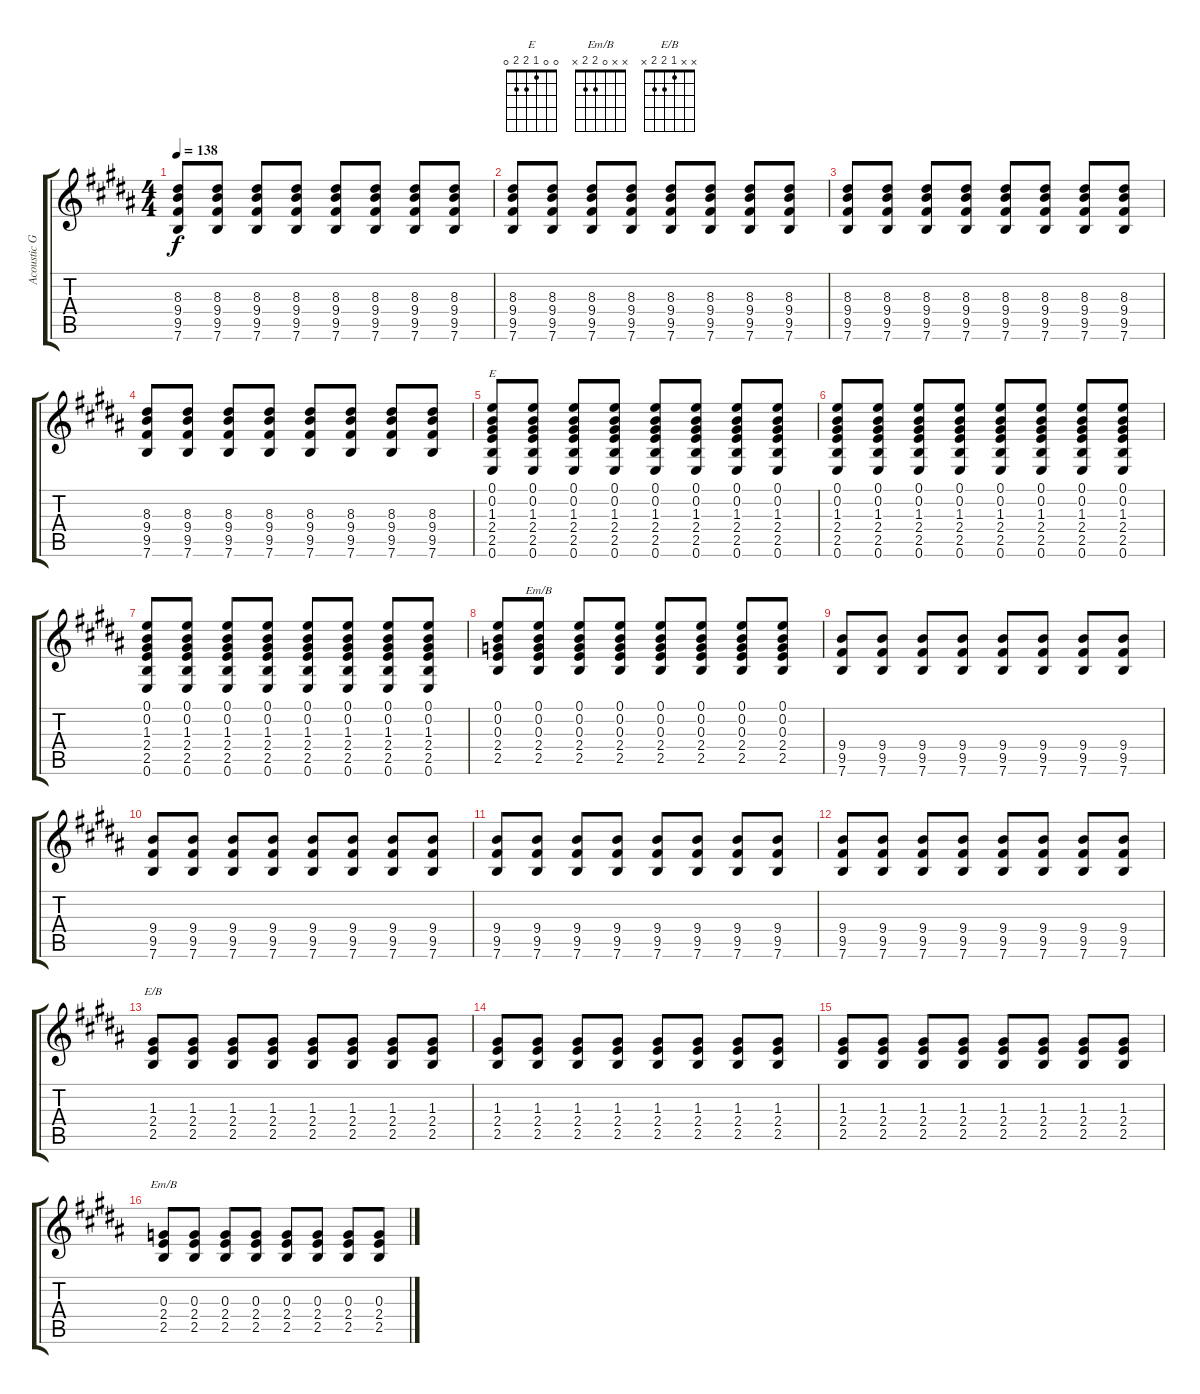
\track ("Acoustic Guitar 2" "Acoustic G") {instrument acousticguitarsteel}
\staff {score tabs}
\tuning (E4 B3 G3 D3 A2 E2) {hide}
\chord ("E" 0 0 1 2 2 0)
\chord ("Em/B" 0 0 0 2 2 x)
\chord ("E/B" x x 1 2 2 x)
\chord ("Em/B" x x 0 2 2 x)
\ts (4 4)
\tempo 138
\clef g2
\ks b
(8.3 9.4 9.5 7.6).8{dy f} (8.3 9.4 9.5 7.6).8 (8.3 9.4 9.5 7.6).8 (8.3 9.4 9.5 7.6).8 (8.3 9.4 9.5 7.6).8 (8.3 9.4 9.5 7.6).8 (8.3 9.4 9.5 7.6).8 (8.3 9.4 9.5 7.6).8 |
(8.3 9.4 9.5 7.6).8 (8.3 9.4 9.5 7.6).8 (8.3 9.4 9.5 7.6).8 (8.3 9.4 9.5 7.6).8 (8.3 9.4 9.5 7.6).8 (8.3 9.4 9.5 7.6).8 (8.3 9.4 9.5 7.6).8 (8.3 9.4 9.5 7.6).8 |
(8.3 9.4 9.5 7.6).8 (8.3 9.4 9.5 7.6).8 (8.3 9.4 9.5 7.6).8 (8.3 9.4 9.5 7.6).8 (8.3 9.4 9.5 7.6).8 (8.3 9.4 9.5 7.6).8 (8.3 9.4 9.5 7.6).8 (8.3 9.4 9.5 7.6).8 |
(8.3 9.4 9.5 7.6).8 (8.3 9.4 9.5 7.6).8 (8.3 9.4 9.5 7.6).8 (8.3 9.4 9.5 7.6).8 (8.3 9.4 9.5 7.6).8 (8.3 9.4 9.5 7.6).8 (8.3 9.4 9.5 7.6).8 (8.3 9.4 9.5 7.6).8 |
(0.1 0.2 1.3 2.4 2.5 0.6).8{ch "E"} (0.1 0.2 1.3 2.4 2.5 0.6).8 (0.1 0.2 1.3 2.4 2.5 0.6).8 (0.1 0.2 1.3 2.4 2.5 0.6).8 (0.1 0.2 1.3 2.4 2.5 0.6).8 (0.1 0.2 1.3 2.4 2.5 0.6).8 (0.1 0.2 1.3 2.4 2.5 0.6).8 (0.1 0.2 1.3 2.4 2.5 0.6).8 |
(0.1 0.2 1.3 2.4 2.5 0.6).8 (0.1 0.2 1.3 2.4 2.5 0.6).8 (0.1 0.2 1.3 2.4 2.5 0.6).8 (0.1 0.2 1.3 2.4 2.5 0.6).8 (0.1 0.2 1.3 2.4 2.5 0.6).8 (0.1 0.2 1.3 2.4 2.5 0.6).8 (0.1 0.2 1.3 2.4 2.5 0.6).8 (0.1 0.2 1.3 2.4 2.5 0.6).8 |
(0.1 0.2 1.3 2.4 2.5 0.6).8 (0.1 0.2 1.3 2.4 2.5 0.6).8 (0.1 0.2 1.3 2.4 2.5 0.6).8 (0.1 0.2 1.3 2.4 2.5 0.6).8 (0.1 0.2 1.3 2.4 2.5 0.6).8 (0.1 0.2 1.3 2.4 2.5 0.6).8 (0.1 0.2 1.3 2.4 2.5 0.6).8 (0.1 0.2 1.3 2.4 2.5 0.6).8 |
(0.1 0.2 0.3 2.4 2.5).8 (0.1 0.2 0.3 2.4 2.5).8{ch "Em/B"} (0.1 0.2 0.3 2.4 2.5).8 (0.1 0.2 0.3 2.4 2.5).8 (0.1 0.2 0.3 2.4 2.5).8 (0.1 0.2 0.3 2.4 2.5).8 (0.1 0.2 0.3 2.4 2.5).8 (0.1 0.2 0.3 2.4 2.5).8 |
(9.4 9.5 7.6).8 (9.4 9.5 7.6).8 (9.4 9.5 7.6).8 (9.4 9.5 7.6).8 (9.4 9.5 7.6).8 (9.4 9.5 7.6).8 (9.4 9.5 7.6).8 (9.4 9.5 7.6).8 |
(9.4 9.5 7.6).8 (9.4 9.5 7.6).8 (9.4 9.5 7.6).8 (9.4 9.5 7.6).8 (9.4 9.5 7.6).8 (9.4 9.5 7.6).8 (9.4 9.5 7.6).8 (9.4 9.5 7.6).8 |
(9.4 9.5 7.6).8 (9.4 9.5 7.6).8 (9.4 9.5 7.6).8 (9.4 9.5 7.6).8 (9.4 9.5 7.6).8 (9.4 9.5 7.6).8 (9.4 9.5 7.6).8 (9.4 9.5 7.6).8 |
(9.4 9.5 7.6).8 (9.4 9.5 7.6).8 (9.4 9.5 7.6).8 (9.4 9.5 7.6).8 (9.4 9.5 7.6).8 (9.4 9.5 7.6).8 (9.4 9.5 7.6).8 (9.4 9.5 7.6).8 |
(1.3 2.4 2.5).8{ch "E/B"} (1.3 2.4 2.5).8 (1.3 2.4 2.5).8 (1.3 2.4 2.5).8 (1.3 2.4 2.5).8 (1.3 2.4 2.5).8 (1.3 2.4 2.5).8 (1.3 2.4 2.5).8 |
(1.3 2.4 2.5).8 (1.3 2.4 2.5).8 (1.3 2.4 2.5).8 (1.3 2.4 2.5).8 (1.3 2.4 2.5).8 (1.3 2.4 2.5).8 (1.3 2.4 2.5).8 (1.3 2.4 2.5).8 |
(1.3 2.4 2.5).8 (1.3 2.4 2.5).8 (1.3 2.4 2.5).8 (1.3 2.4 2.5).8 (1.3 2.4 2.5).8 (1.3 2.4 2.5).8 (1.3 2.4 2.5).8 (1.3 2.4 2.5).8 |
(0.3 2.4 2.5).8{ch "Em/B"} (0.3 2.4 2.5).8 (0.3 2.4 2.5).8 (0.3 2.4 2.5).8 (0.3 2.4 2.5).8 (0.3 2.4 2.5).8 (0.3 2.4 2.5).8 (0.3 2.4 2.5).8
